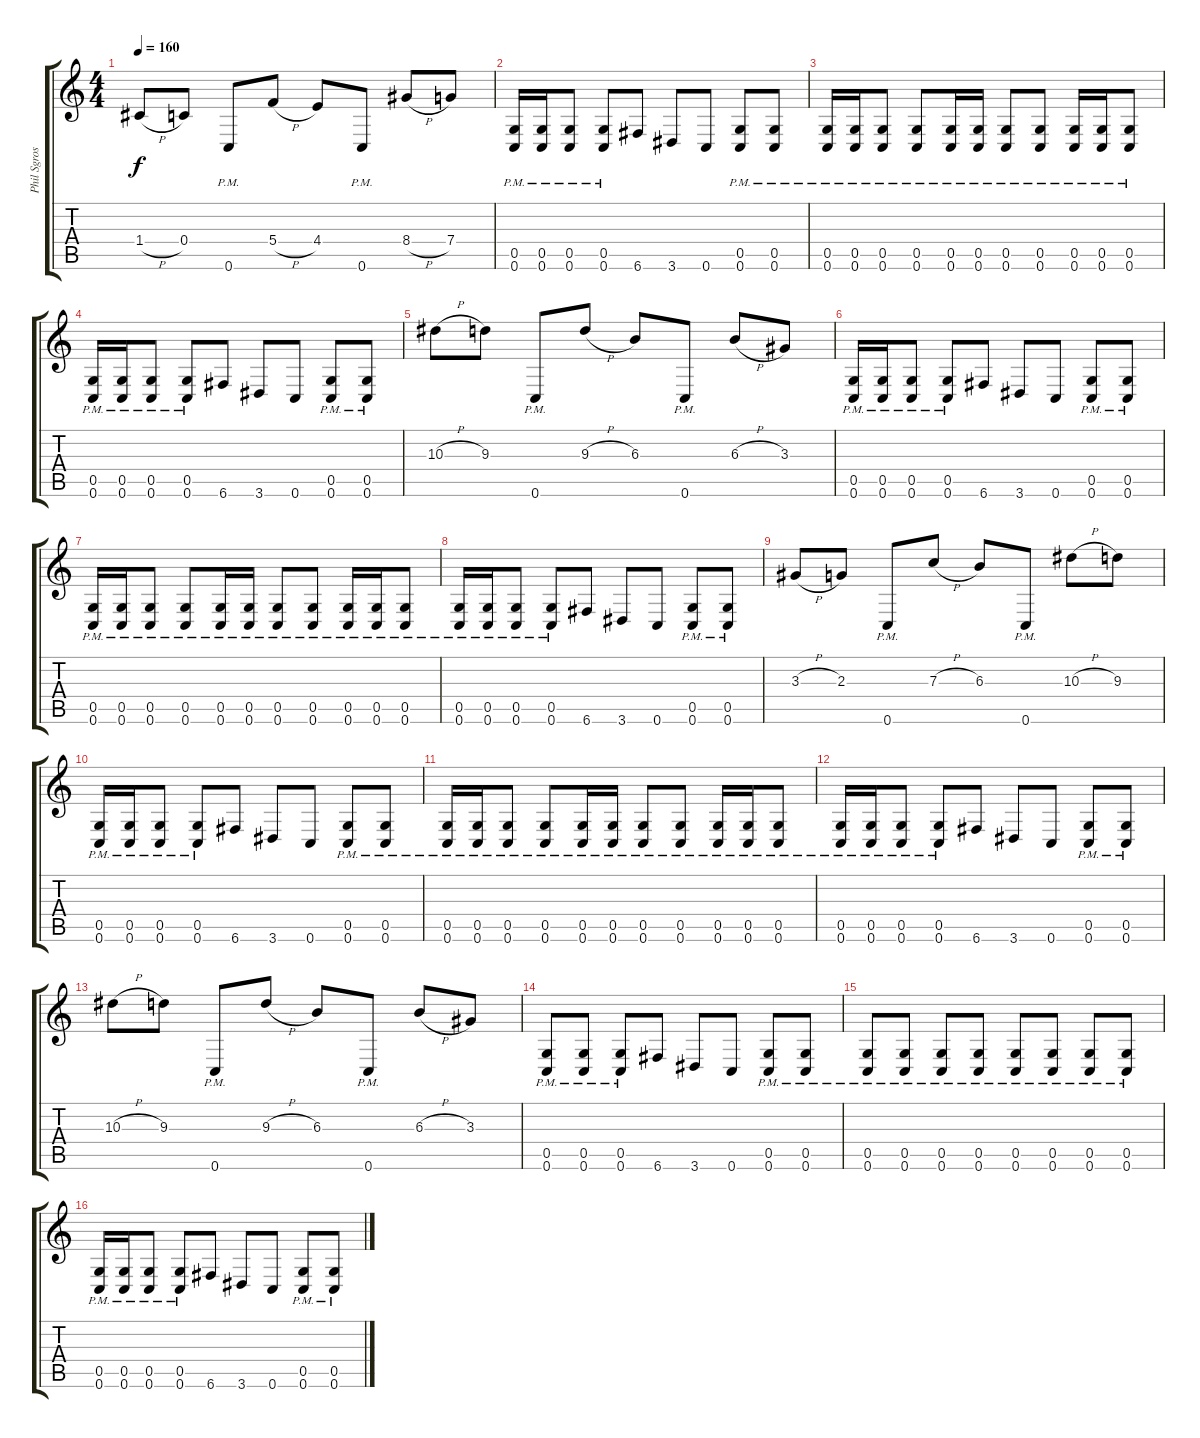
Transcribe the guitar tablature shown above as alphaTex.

\track ("Phil Sgrosso" "Phil Sgros") {instrument distortionguitar}
\staff {score tabs}
\tuning (D4 A3 F3 C3 G2 C2) {hide}
\ts (4 4)
\tempo 160
\clef g2
\ks c
1.4{h}.8{dy f} 0.4.8 0.6{pm}.8 5.4{h}.8 4.4.8 0.6{pm}.8 8.4{h}.8 7.4.8 |
(0.5{pm} 0.6{pm}).16 (0.5{pm} 0.6{pm}).16 (0.5{pm} 0.6{pm}).8 (0.5{pm} 0.6{pm}).8 6.6.8 3.6.8 0.6.8 (0.5{pm} 0.6{pm}).8 (0.5{pm} 0.6{pm}).8 |
(0.5{pm} 0.6{pm}).16 (0.5{pm} 0.6{pm}).16 (0.5{pm} 0.6{pm}).8 (0.5{pm} 0.6{pm}).8 (0.5{pm} 0.6{pm}).16 (0.5{pm} 0.6{pm}).16 (0.5{pm} 0.6{pm}).8 (0.5{pm} 0.6{pm}).8 (0.5{pm} 0.6{pm}).16 (0.5{pm} 0.6{pm}).16 (0.5{pm} 0.6{pm}).8 |
(0.5{pm} 0.6{pm}).16 (0.5{pm} 0.6{pm}).16 (0.5{pm} 0.6{pm}).8 (0.5{pm} 0.6{pm}).8 6.6.8 3.6.8 0.6.8 (0.5{pm} 0.6{pm}).8 (0.5{pm} 0.6{pm}).8 |
10.3{h}.8 9.3.8 0.6{pm}.8 9.3{h}.8 6.3.8 0.6{pm}.8 6.3{h}.8 3.3.8 |
(0.5{pm} 0.6{pm}).16 (0.5{pm} 0.6{pm}).16 (0.5{pm} 0.6{pm}).8 (0.5{pm} 0.6{pm}).8 6.6.8 3.6.8 0.6.8 (0.5{pm} 0.6{pm}).8 (0.5{pm} 0.6{pm}).8 |
(0.5{pm} 0.6{pm}).16 (0.5{pm} 0.6{pm}).16 (0.5{pm} 0.6{pm}).8 (0.5{pm} 0.6{pm}).8 (0.5{pm} 0.6{pm}).16 (0.5{pm} 0.6{pm}).16 (0.5{pm} 0.6{pm}).8 (0.5{pm} 0.6{pm}).8 (0.5{pm} 0.6{pm}).16 (0.5{pm} 0.6{pm}).16 (0.5{pm} 0.6{pm}).8 |
(0.5{pm} 0.6{pm}).16 (0.5{pm} 0.6{pm}).16 (0.5{pm} 0.6{pm}).8 (0.5{pm} 0.6{pm}).8 6.6.8 3.6.8 0.6.8 (0.5{pm} 0.6{pm}).8 (0.5{pm} 0.6{pm}).8 |
3.3{h}.8 2.3.8 0.6{pm}.8 7.3{h}.8 6.3.8 0.6{pm}.8 10.3{h}.8 9.3.8 |
(0.5{pm} 0.6{pm}).16 (0.5{pm} 0.6{pm}).16 (0.5{pm} 0.6{pm}).8 (0.5{pm} 0.6{pm}).8 6.6.8 3.6.8 0.6.8 (0.5{pm} 0.6{pm}).8 (0.5{pm} 0.6{pm}).8 |
(0.5{pm} 0.6{pm}).16 (0.5{pm} 0.6{pm}).16 (0.5{pm} 0.6{pm}).8 (0.5{pm} 0.6{pm}).8 (0.5{pm} 0.6{pm}).16 (0.5{pm} 0.6{pm}).16 (0.5{pm} 0.6{pm}).8 (0.5{pm} 0.6{pm}).8 (0.5{pm} 0.6{pm}).16 (0.5{pm} 0.6{pm}).16 (0.5{pm} 0.6{pm}).8 |
(0.5{pm} 0.6{pm}).16 (0.5{pm} 0.6{pm}).16 (0.5{pm} 0.6{pm}).8 (0.5{pm} 0.6{pm}).8 6.6.8 3.6.8 0.6.8 (0.5{pm} 0.6{pm}).8 (0.5{pm} 0.6{pm}).8 |
10.3{h}.8 9.3.8 0.6{pm}.8 9.3{h}.8 6.3.8 0.6{pm}.8 6.3{h}.8 3.3.8 |
(0.5{pm} 0.6{pm}).8 (0.5{pm} 0.6{pm}).8 (0.5{pm} 0.6{pm}).8 6.6.8 3.6.8 0.6.8 (0.5{pm} 0.6{pm}).8 (0.5{pm} 0.6{pm}).8 |
(0.5{pm} 0.6{pm}).8 (0.5{pm} 0.6{pm}).8 (0.5{pm} 0.6{pm}).8 (0.5{pm} 0.6{pm}).8 (0.5{pm} 0.6{pm}).8 (0.5{pm} 0.6{pm}).8 (0.5{pm} 0.6{pm}).8 (0.5{pm} 0.6{pm}).8 |
(0.5{pm} 0.6{pm}).16 (0.5{pm} 0.6{pm}).16 (0.5{pm} 0.6{pm}).8 (0.5{pm} 0.6{pm}).8 6.6.8 3.6.8 0.6.8 (0.5{pm} 0.6{pm}).8 (0.5{pm} 0.6{pm}).8
